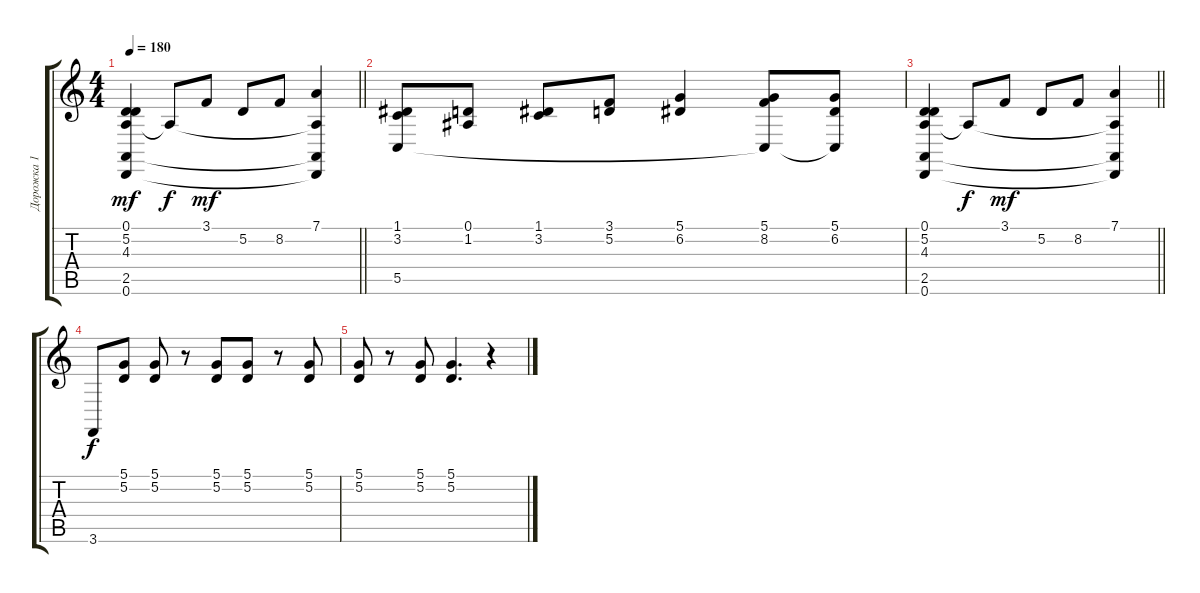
\track ("Дорожка 1" "Дорожка 1") {instrument accordion}
\staff {score tabs}
\tuning (D4 A3 F3 C3 G2 D2) {hide}
\ts (4 4)
\tempo 180
\clef g2
\barLineRight lightlight
\ks c
(0.1 5.2 4.3 2.5 0.6).4{dy mf} 4.3{t}.8{dy f} 3.1.8{dy mf} 5.2.8 8.2.8 (7.1 4.3{t} 2.5{t} 0.6{t}).4 |
(1.1 3.2 5.5).8 (0.1 1.2).8 (1.1 3.2).8 (3.1 5.2).8 (5.1 6.2).4 (5.1 8.2 5.5{t}).8 (5.1 6.2 5.5{t}).8 |
\barLineRight lightlight
(0.1 5.2 4.3 2.5 0.6).4 4.3{t}.8{dy f} 3.1.8{dy mf} 5.2.8 8.2.8 (7.1 4.3{t} 2.5{t} 0.6{t}).4 |
3.6.8{dy f} (5.1 5.2).8 (5.1 5.2).8 r.8 (5.1 5.2).8 (5.1 5.2).8 r.8 (5.1 5.2).8 |
(5.1 5.2).8 r.8 (5.1 5.2).8 (5.1 5.2).4{d} r.4
